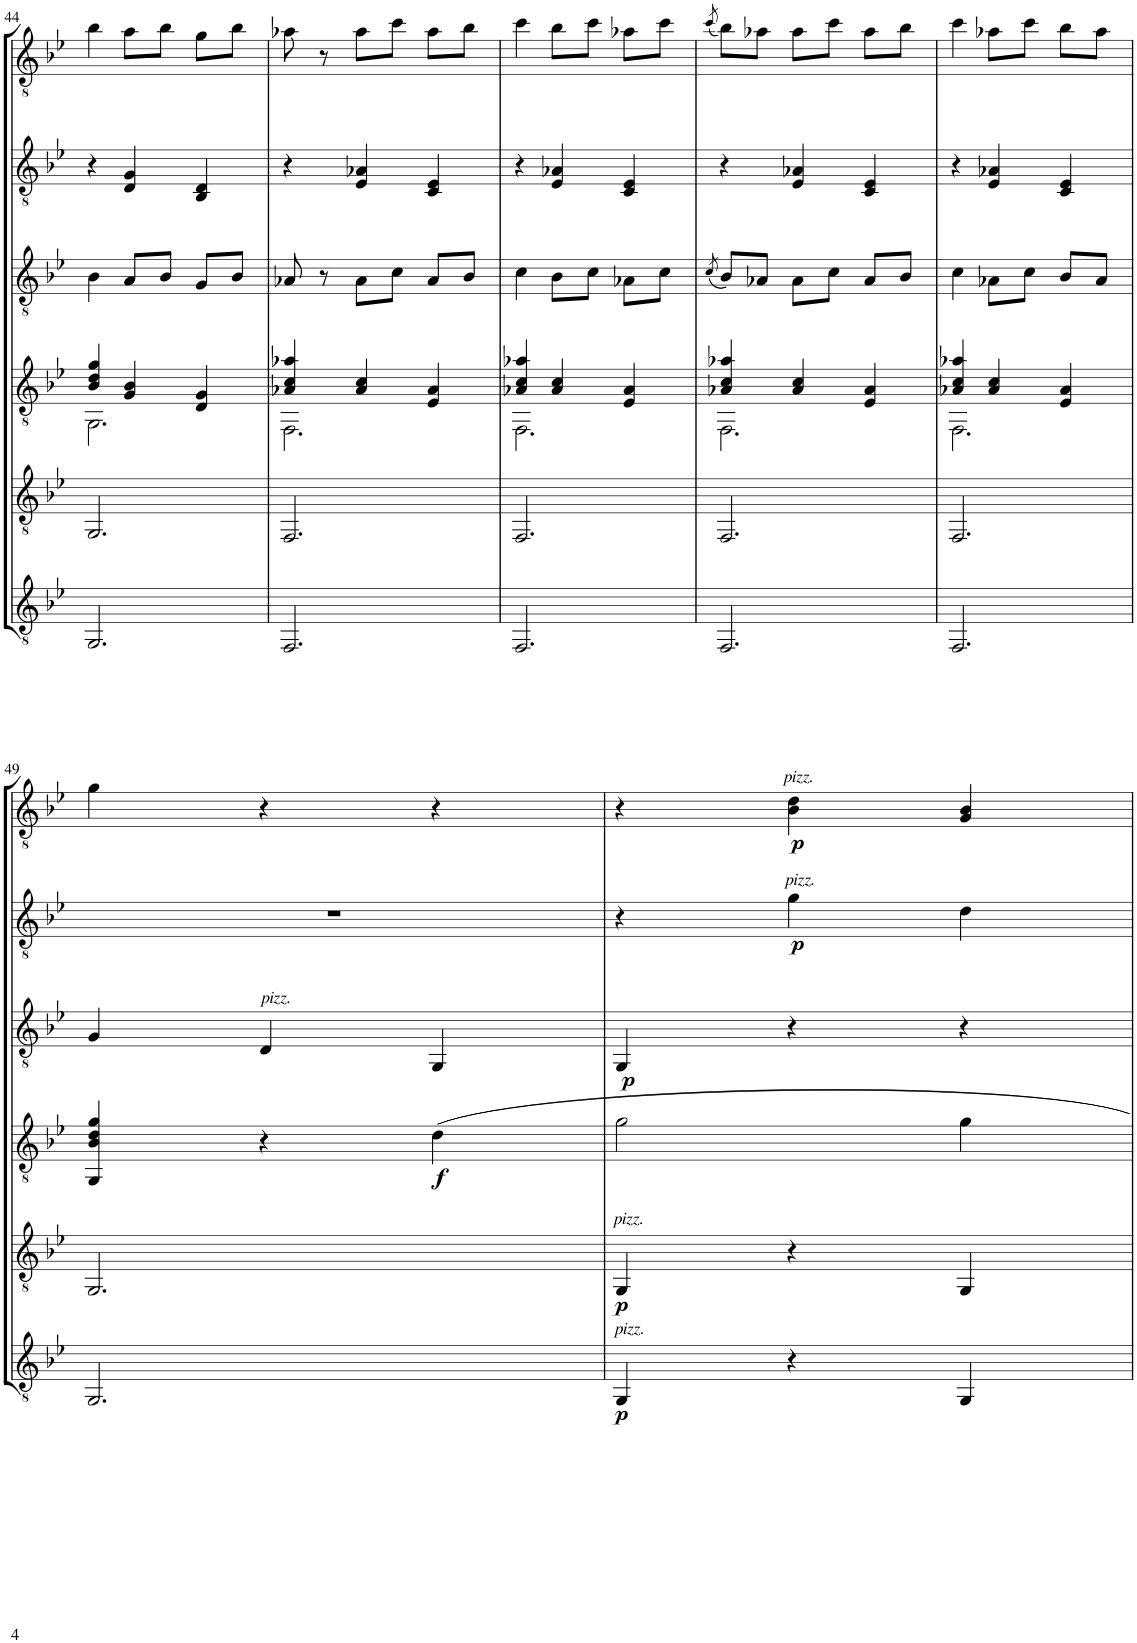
**kern	**dynam	**kern	**dynam	**kern	**dynam	**kern	**dynam	**kern	**dynam	**kern	**dynam
*part6	*part6	*part5	*part5	*part4	*part4	*part3	*part3	*part2	*part2	*part1	*part1
*staff6	*staff6	*staff5	*staff5	*staff4	*staff4	*staff3	*staff3	*staff2	*staff2	*staff1	*staff1
*I"C.G.	*	*I"Gtr.5	*	*I"Gtr.4	*	*I"Gtr.3	*	*I"Gtr.2	*	*I"Gtr.1	*
!!LO:PB:g=z
*clefGv2	*	*clefGv2	*	*clefGv2	*	*clefGv2	*	*clefGv2	*	*clefGv2	*
*k[b-e-]	*	*k[b-e-]	*	*k[b-e-]	*	*k[b-e-]	*	*k[b-e-]	*	*k[b-e-]	*
*M3/4	*	*M3/4	*	*M3/4	*	*M3/4	*	*M3/4	*	*M3/4	*
=44	=44	=44	=44	=44	=44	=44	=44	=44	=44	=44	=44
*	*	*	*	*^	*	*	*	*	*	*	*
2.GG/	.	2.GG/	.	4B-/ 4d/ 4g/	2.GG\	.	4B-\	.	4r	.	4b-\	.
.	.	.	.	4G/ 4B-/	.	.	8A/L	.	4D/ 4G/	.	8a\L	.
.	.	.	.	.	.	.	8B-/J	.	.	.	8b-\J	.
.	.	.	.	4D/ 4G/	.	.	8G/L	.	4BB-/ 4D/	.	8g\L	.
.	.	.	.	.	.	.	8B-/J	.	.	.	8b-\J	.
=45	=45	=45	=45	=45	=45	=45	=45	=45	=45	=45	=45	=45
2.FF/	.	2.FF/	.	4A-X/ 4c/ 4a-X/	2.FF\	.	8A-X/	.	4r	.	8a-X\	.
.	.	.	.	.	.	.	8r	.	.	.	8r	.
.	.	.	.	4A-/ 4c/	.	.	8A-\L	.	4E-/ 4A-X/	.	8a-\L	.
.	.	.	.	.	.	.	8c\J	.	.	.	8cc\J	.
.	.	.	.	4E-/ 4A-/	.	.	8A-/L	.	4C/ 4E-/	.	8a-\L	.
.	.	.	.	.	.	.	8B-/J	.	.	.	8b-\J	.
=46	=46	=46	=46	=46	=46	=46	=46	=46	=46	=46	=46	=46
2.FF/	.	2.FF/	.	4A-X/ 4c/ 4a-X/	2.FF\	.	4c\	.	4r	.	4cc\	.
.	.	.	.	4A-/ 4c/	.	.	8B-\L	.	4E-/ 4A-X/	.	8b-\L	.
.	.	.	.	.	.	.	8c\J	.	.	.	8cc\J	.
.	.	.	.	4E-/ 4A-/	.	.	8A-X\L	.	4C/ 4E-/	.	8a-X\L	.
.	.	.	.	.	.	.	8c\J	.	.	.	8cc\J	.
=47	=47	=47	=47	=47	=47	=47	=47	=47	=47	=47	=47	=47
.	.	.	.	.	.	.	(8qc/	.	.	.	(8qcc/	.
2.FF/	.	2.FF/	.	4A-X/ 4c/ 4a-X/	2.FF\	.	8B-/L)	.	4r	.	8b-\L)	.
.	.	.	.	.	.	.	8A-X/J	.	.	.	8a-X\J	.
.	.	.	.	4A-/ 4c/	.	.	8A-\L	.	4E-/ 4A-X/	.	8a-\L	.
.	.	.	.	.	.	.	8c\J	.	.	.	8cc\J	.
.	.	.	.	4E-/ 4A-/	.	.	8A-/L	.	4C/ 4E-/	.	8a-\L	.
.	.	.	.	.	.	.	8B-/J	.	.	.	8b-\J	.
=48	=48	=48	=48	=48	=48	=48	=48	=48	=48	=48	=48	=48
2.FF/	.	2.FF/	.	4A-X/ 4c/ 4a-X/	2.FF\	.	4c\	.	4r	.	4cc\	.
.	.	.	.	4A-/ 4c/	.	.	8A-X\L	.	4E-/ 4A-X/	.	8a-X\L	.
.	.	.	.	.	.	.	8c\J	.	.	.	8cc\J	.
.	.	.	.	4E-/ 4A-/	.	.	8B-/L	.	4C/ 4E-/	.	8b-\L	.
.	.	.	.	.	.	.	8A-/J	.	.	.	8a-\J	.
*	*	*	*	*v	*v	*	*	*	*	*	*	*
!!LO:LB:g=z
=49	=49	=49	=49	=49	=49	=49	=49	=49	=49	=49	=49
2.GG/	.	2.GG/	.	4GG/ 4B-/ 4d/ 4g/	.	4G/	.	2.r	.	4g\	.
!	!	!	!	!	!	!LO:TX:a:i:t=pizz.	!	!	!	!	!
.	.	.	.	4r	.	4D/	.	.	.	4r	.
!	!	!	!	!	!LO:DY:b	!	!	!	!	!	!
.	.	.	.	4d\	f	4GG/	.	.	.	4r	.
=50	=50	=50	=50	=50	=50	=50	=50	=50	=50	=50	=50
!	!	!LO:TX:a:i:t=pizz.	!	!	!	!	!	!	!	!	!
!LO:TX:a:i:t=pizz.	!	!	!	!	!	!	!	!	!	!	!
!	!LO:DY:b	!	!LO:DY:b	!	!	!	!LO:DY:b	!	!	!	!
4GG/	p	4GG/	p	2g\	.	4GG/	p	4r	.	4r	.
!	!	!	!	!	!	!	!	!	!	!LO:TX:a:i:t=pizz.	!
!	!	!	!	!	!	!	!	!LO:TX:a:i:t=pizz.	!	!	!
!	!	!	!	!	!	!	!	!	!LO:DY:b	!	!LO:DY:b
4r	.	4r	.	.	.	4r	.	4g\	p	4B-\ 4d\	p
4GG/	.	4GG/	.	4g\	.	4r	.	4d\	.	4G/ 4B-/	.
=	=	=	=	=	=	=	=	=	=	=	=
*-	*-	*-	*-	*-	*-	*-	*-	*-	*-	*-	*-
